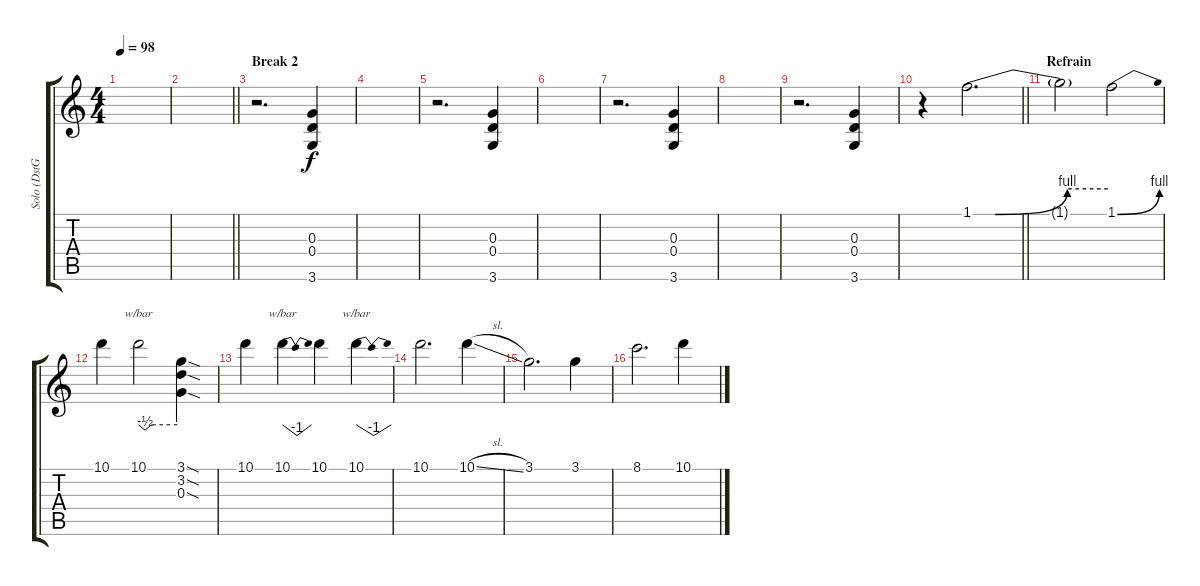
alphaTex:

\track ("Solo (DstGuitar)" "Solo (DstG") {instrument distortionguitar}
\staff {score tabs}
\tuning (E4 B3 G3 D3 A2 E2) {hide}
\ts (4 4)
\tempo 98
\clef g2
\ks c
|
\barLineRight lightlight
|
\section ("" "Break 2")
r.2{d} (0.3 0.4 3.6).4 |
|
r.2{d} (0.3 0.4 3.6).4 |
|
r.2{d} (0.3 0.4 3.6).4 |
|
r.2{d} (0.3 0.4 3.6).4 |
\barLineRight lightlight
r.4{volume 15} 1.1{be (custom 0 0 10 0 42 4 60 4)}.2{d} |
\section ("" "Refrain")
1.1{t}.2 1.1{be (bend 0 0 60 4)}.2 |
10.1.4 10.1.2{tbe (custom default 0 0 10 -2 20 0 60 0)} (3.1{sod} 3.2{sod} 0.3{sod}).4 |
10.1.4 10.1.4{tbe (dip default 0 0 30 -4 60 0)} 10.1.4 10.1.4{tbe (dip default 0 0 30 -4 60 0)} |
10.1.2{d} 10.1{sl}.4 |
3.1.2{d} 3.1.4 |
8.1.2{d} 10.1{sl}.4
